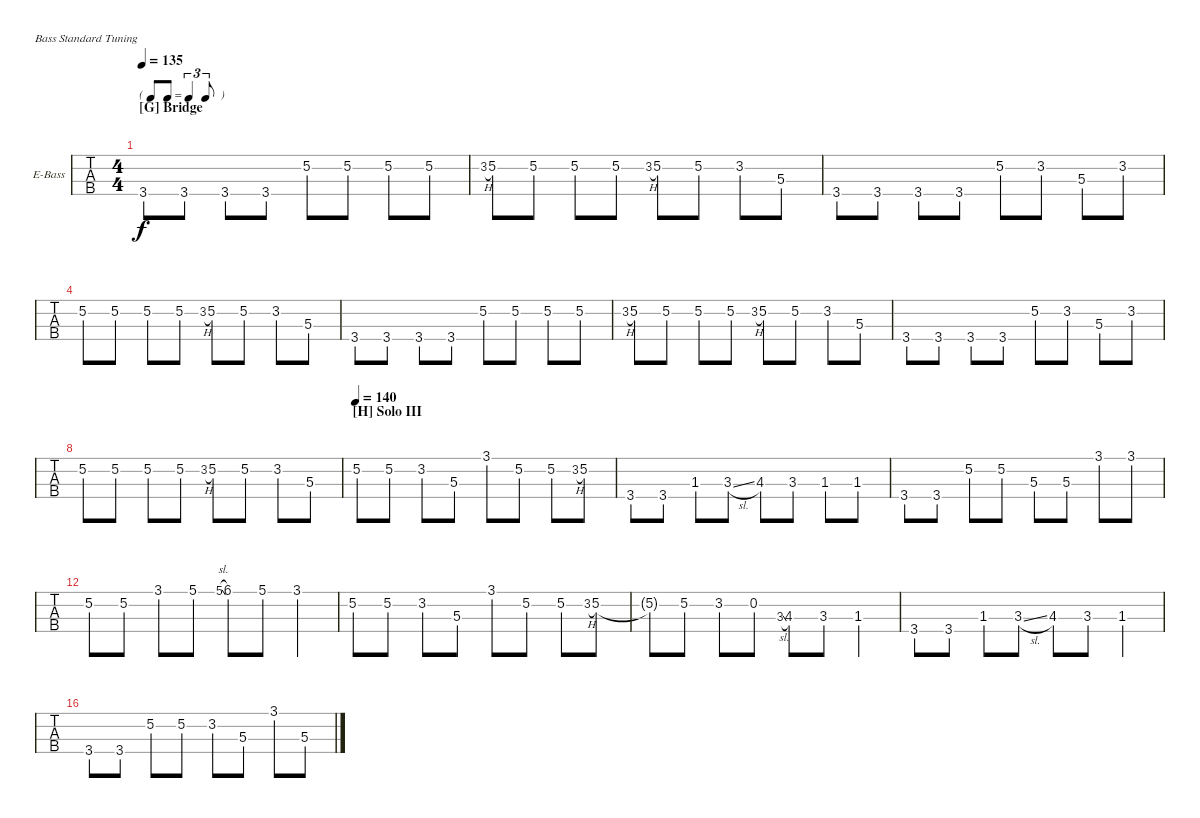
\defaultSystemsLayout 4
\bracketExtendMode nobrackets
\firstSystemTrackNameOrientation horizontal
\otherSystemsTrackNameOrientation horizontal
\defaultBarNumberDisplay FirstOfSystem
\track ("Bass" "E-Bass") {instrument electricbassfinger}
\staff {tabs}
\tuning (G2 D2 A1 E1)
\ts (4 4)
\tf triplet8th
\section ("G" "Bridge")
\scale
0.268041
\tempo 135
\accidentals auto
\clef f4
\ottava regular
\simile none
\scale
0.244275
\ks c
3.4.8{lyrics (0 "") lyrics (1 "") lyrics (2 "") lyrics (3 "") lyrics (4 "") dy f} 3.4.8{lyrics (0 "") lyrics (1 "") lyrics (2 "") lyrics (3 "") lyrics (4 "")} 3.4.8{lyrics (0 "") lyrics (1 "") lyrics (2 "") lyrics (3 "") lyrics (4 "")} 3.4.8{lyrics (0 "") lyrics (1 "") lyrics (2 "") lyrics (3 "") lyrics (4 "")} 5.2.8{lyrics (0 "") lyrics (1 "") lyrics (2 "") lyrics (3 "") lyrics (4 "")} 5.2.8{lyrics (0 "") lyrics (1 "") lyrics (2 "") lyrics (3 "") lyrics (4 "")} 5.2.8{lyrics (0 "") lyrics (1 "") lyrics (2 "") lyrics (3 "") lyrics (4 "")} 5.2.8{lyrics (0 "") lyrics (1 "") lyrics (2 "") lyrics (3 "") lyrics (4 "")} |
\scale
0.346392
\scale
0.259542 3.2{h}.8{lyrics (0 "") lyrics (1 "") lyrics (2 "") lyrics (3 "") lyrics (4 "") gr onbeat} 5.2.8{lyrics (0 "") lyrics (1 "") lyrics (2 "") lyrics (3 "") lyrics (4 "")} 5.2.8{lyrics (0 "") lyrics (1 "") lyrics (2 "") lyrics (3 "") lyrics (4 "")} 5.2.8{lyrics (0 "") lyrics (1 "") lyrics (2 "") lyrics (3 "") lyrics (4 "")} 5.2.8{lyrics (0 "") lyrics (1 "") lyrics (2 "") lyrics (3 "") lyrics (4 "")} 3.2{h}.8{lyrics (0 "") lyrics (1 "") lyrics (2 "") lyrics (3 "") lyrics (4 "") gr onbeat} 5.2.8{lyrics (0 "") lyrics (1 "") lyrics (2 "") lyrics (3 "") lyrics (4 "")} 5.2.8{lyrics (0 "") lyrics (1 "") lyrics (2 "") lyrics (3 "") lyrics (4 "")} 3.2.8 5.3.8 |
\scale
0.25567
\scale
0.244275 3.4.8{lyrics (0 "") lyrics (1 "") lyrics (2 "") lyrics (3 "") lyrics (4 "")} 3.4.8{lyrics (0 "") lyrics (1 "") lyrics (2 "") lyrics (3 "") lyrics (4 "")} 3.4.8{lyrics (0 "") lyrics (1 "") lyrics (2 "") lyrics (3 "") lyrics (4 "")} 3.4.8{lyrics (0 "") lyrics (1 "") lyrics (2 "") lyrics (3 "") lyrics (4 "")} 5.2.8{lyrics (0 "") lyrics (1 "") lyrics (2 "") lyrics (3 "") lyrics (4 "")} 3.2.8{lyrics (0 "") lyrics (1 "") lyrics (2 "") lyrics (3 "") lyrics (4 "")} 5.3.8{lyrics (0 "") lyrics (1 "") lyrics (2 "") lyrics (3 "") lyrics (4 "")} 3.2.8{lyrics (0 "") lyrics (1 "") lyrics (2 "") lyrics (3 "") lyrics (4 "")} |
\scale
0.129897
\scale
0.251908 5.2.8{lyrics (0 "") lyrics (1 "") lyrics (2 "") lyrics (3 "") lyrics (4 "")} 5.2.8{lyrics (0 "") lyrics (1 "") lyrics (2 "") lyrics (3 "") lyrics (4 "")} 5.2.8{lyrics (0 "") lyrics (1 "") lyrics (2 "") lyrics (3 "") lyrics (4 "")} 5.2.8{lyrics (0 "") lyrics (1 "") lyrics (2 "") lyrics (3 "") lyrics (4 "")} 3.2{h}.8{lyrics (0 "") lyrics (1 "") lyrics (2 "") lyrics (3 "") lyrics (4 "") gr onbeat} 5.2.8{lyrics (0 "") lyrics (1 "") lyrics (2 "") lyrics (3 "") lyrics (4 "")} 5.2.8{lyrics (0 "") lyrics (1 "") lyrics (2 "") lyrics (3 "") lyrics (4 "")} 3.2.8{lyrics (0 "") lyrics (1 "") lyrics (2 "") lyrics (3 "") lyrics (4 "")} 5.3.8 |
\scale
0.220339
\scale
0.244275 3.4.8{lyrics (0 "") lyrics (1 "") lyrics (2 "") lyrics (3 "") lyrics (4 "")} 3.4.8{lyrics (0 "") lyrics (1 "") lyrics (2 "") lyrics (3 "") lyrics (4 "")} 3.4.8{lyrics (0 "") lyrics (1 "") lyrics (2 "") lyrics (3 "") lyrics (4 "")} 3.4.8{lyrics (0 "") lyrics (1 "") lyrics (2 "") lyrics (3 "") lyrics (4 "")} 5.2.8{lyrics (0 "") lyrics (1 "") lyrics (2 "") lyrics (3 "") lyrics (4 "")} 5.2.8{lyrics (0 "") lyrics (1 "") lyrics (2 "") lyrics (3 "") lyrics (4 "")} 5.2.8{lyrics (0 "") lyrics (1 "") lyrics (2 "") lyrics (3 "") lyrics (4 "")} 5.2.8{lyrics (0 "") lyrics (1 "") lyrics (2 "") lyrics (3 "") lyrics (4 "")} |
\scale
0.284746
\scale
0.259542 3.2{h}.8{lyrics (0 "") lyrics (1 "") lyrics (2 "") lyrics (3 "") lyrics (4 "") gr onbeat} 5.2.8{lyrics (0 "") lyrics (1 "") lyrics (2 "") lyrics (3 "") lyrics (4 "")} 5.2.8{lyrics (0 "") lyrics (1 "") lyrics (2 "") lyrics (3 "") lyrics (4 "")} 5.2.8{lyrics (0 "") lyrics (1 "") lyrics (2 "") lyrics (3 "") lyrics (4 "")} 5.2.8{lyrics (0 "") lyrics (1 "") lyrics (2 "") lyrics (3 "") lyrics (4 "")} 3.2{h}.8{lyrics (0 "") lyrics (1 "") lyrics (2 "") lyrics (3 "") lyrics (4 "") gr onbeat} 5.2.8{lyrics (0 "") lyrics (1 "") lyrics (2 "") lyrics (3 "") lyrics (4 "")} 5.2.8{lyrics (0 "") lyrics (1 "") lyrics (2 "") lyrics (3 "") lyrics (4 "")} 3.2.8 5.3.8 |
\scale
0.210169
\scale
0.244275 3.4.8{lyrics (0 "") lyrics (1 "") lyrics (2 "") lyrics (3 "") lyrics (4 "")} 3.4.8{lyrics (0 "") lyrics (1 "") lyrics (2 "") lyrics (3 "") lyrics (4 "")} 3.4.8{lyrics (0 "") lyrics (1 "") lyrics (2 "") lyrics (3 "") lyrics (4 "")} 3.4.8{lyrics (0 "") lyrics (1 "") lyrics (2 "") lyrics (3 "") lyrics (4 "")} 5.2.8{lyrics (0 "") lyrics (1 "") lyrics (2 "") lyrics (3 "") lyrics (4 "")} 3.2.8{lyrics (0 "") lyrics (1 "") lyrics (2 "") lyrics (3 "") lyrics (4 "")} 5.3.8{lyrics (0 "") lyrics (1 "") lyrics (2 "") lyrics (3 "") lyrics (4 "")} 3.2.8{lyrics (0 "") lyrics (1 "") lyrics (2 "") lyrics (3 "") lyrics (4 "")} |
\scale
0.284746
\scale
0.251908 5.2.8{lyrics (0 "") lyrics (1 "") lyrics (2 "") lyrics (3 "") lyrics (4 "")} 5.2.8{lyrics (0 "") lyrics (1 "") lyrics (2 "") lyrics (3 "") lyrics (4 "")} 5.2.8{lyrics (0 "") lyrics (1 "") lyrics (2 "") lyrics (3 "") lyrics (4 "")} 5.2.8{lyrics (0 "") lyrics (1 "") lyrics (2 "") lyrics (3 "") lyrics (4 "")} 3.2{h}.8{lyrics (0 "") lyrics (1 "") lyrics (2 "") lyrics (3 "") lyrics (4 "") gr onbeat} 5.2.8{lyrics (0 "") lyrics (1 "") lyrics (2 "") lyrics (3 "") lyrics (4 "")} 5.2.8{lyrics (0 "") lyrics (1 "") lyrics (2 "") lyrics (3 "") lyrics (4 "")} 3.2.8{lyrics (0 "") lyrics (1 "") lyrics (2 "") lyrics (3 "") lyrics (4 "")} 5.3.8 |
\section ("H" "Solo III")
\scale
0.24
\tempo 140
\scale
0.255418 5.2.8{lyrics (0 "") lyrics (1 "") lyrics (2 "") lyrics (3 "") lyrics (4 "")} 5.2.8{lyrics (0 "") lyrics (1 "") lyrics (2 "") lyrics (3 "") lyrics (4 "")} 3.2.8{lyrics (0 "") lyrics (1 "") lyrics (2 "") lyrics (3 "") lyrics (4 "")} 5.3.8{lyrics (0 "") lyrics (1 "") lyrics (2 "") lyrics (3 "") lyrics (4 "")} 3.1.8{lyrics (0 "") lyrics (1 "") lyrics (2 "") lyrics (3 "") lyrics (4 "")} 5.2.8{lyrics (0 "") lyrics (1 "") lyrics (2 "") lyrics (3 "") lyrics (4 "")} 5.2.8{lyrics (0 "") lyrics (1 "") lyrics (2 "") lyrics (3 "") lyrics (4 "")} 3.2{h}.8{lyrics (0 "") lyrics (1 "") lyrics (2 "") lyrics (3 "") lyrics (4 "") gr onbeat} 5.2.8 |
\scale
0.24
\scale
0.247678 3.4.8{lyrics (0 "") lyrics (1 "") lyrics (2 "") lyrics (3 "") lyrics (4 "")} 3.4.8{lyrics (0 "") lyrics (1 "") lyrics (2 "") lyrics (3 "") lyrics (4 "")} 1.3.8{lyrics (0 "") lyrics (1 "") lyrics (2 "") lyrics (3 "") lyrics (4 "")} 3.3{sl}.8{lyrics (0 "") lyrics (1 "") lyrics (2 "") lyrics (3 "") lyrics (4 "")} 4.3.8{lyrics (0 "") lyrics (1 "") lyrics (2 "") lyrics (3 "") lyrics (4 "")} 3.3.8{lyrics (0 "") lyrics (1 "") lyrics (2 "") lyrics (3 "") lyrics (4 "")} 1.3.8{lyrics (0 "") lyrics (1 "") lyrics (2 "") lyrics (3 "") lyrics (4 "")} 1.3.8{lyrics (0 "") lyrics (1 "") lyrics (2 "") lyrics (3 "") lyrics (4 "")} |
\scale
0.177143
\scale
0.247678 3.4.8{lyrics (0 "") lyrics (1 "") lyrics (2 "") lyrics (3 "") lyrics (4 "")} 3.4.8{lyrics (0 "") lyrics (1 "") lyrics (2 "") lyrics (3 "") lyrics (4 "")} 5.2.8{lyrics (0 "") lyrics (1 "") lyrics (2 "") lyrics (3 "") lyrics (4 "")} 5.2.8{lyrics (0 "") lyrics (1 "") lyrics (2 "") lyrics (3 "") lyrics (4 "")} 5.3.8{lyrics (0 "") lyrics (1 "") lyrics (2 "") lyrics (3 "") lyrics (4 "")} 5.3.8{lyrics (0 "") lyrics (1 "") lyrics (2 "") lyrics (3 "") lyrics (4 "")} 3.1.8{lyrics (0 "") lyrics (1 "") lyrics (2 "") lyrics (3 "") lyrics (4 "")} 3.1.8{lyrics (0 "") lyrics (1 "") lyrics (2 "") lyrics (3 "") lyrics (4 "")} |
\scale
0.342857
\scale
0.249226 5.2.8{lyrics (0 "") lyrics (1 "") lyrics (2 "") lyrics (3 "") lyrics (4 "")} 5.2.8{lyrics (0 "") lyrics (1 "") lyrics (2 "") lyrics (3 "") lyrics (4 "")} 3.1.8{lyrics (0 "") lyrics (1 "") lyrics (2 "") lyrics (3 "") lyrics (4 "")} 5.1.8{lyrics (0 "") lyrics (1 "") lyrics (2 "") lyrics (3 "") lyrics (4 "")} 5.1{sl}.8{lyrics (0 "") lyrics (1 "") lyrics (2 "") lyrics (3 "") lyrics (4 "") gr onbeat} 6.1.8{lyrics (0 "") lyrics (1 "") lyrics (2 "") lyrics (3 "") lyrics (4 "")} 5.1.8{lyrics (0 "") lyrics (1 "") lyrics (2 "") lyrics (3 "") lyrics (4 "")} 3.1.4{lyrics (0 "") lyrics (1 "") lyrics (2 "") lyrics (3 "") lyrics (4 "")} |
\scale
0.189189
\scale
0.260252 5.2.8{lyrics (0 "") lyrics (1 "") lyrics (2 "") lyrics (3 "") lyrics (4 "")} 5.2.8{lyrics (0 "") lyrics (1 "") lyrics (2 "") lyrics (3 "") lyrics (4 "")} 3.2.8{lyrics (0 "") lyrics (1 "") lyrics (2 "") lyrics (3 "") lyrics (4 "")} 5.3.8{lyrics (0 "") lyrics (1 "") lyrics (2 "") lyrics (3 "") lyrics (4 "")} 3.1.8{lyrics (0 "") lyrics (1 "") lyrics (2 "") lyrics (3 "") lyrics (4 "")} 5.2.8{lyrics (0 "") lyrics (1 "") lyrics (2 "") lyrics (3 "") lyrics (4 "")} 5.2.8{lyrics (0 "") lyrics (1 "") lyrics (2 "") lyrics (3 "") lyrics (4 "")} 3.2{h}.8{lyrics (0 "") lyrics (1 "") lyrics (2 "") lyrics (3 "") lyrics (4 "") gr onbeat} 5.2.8 |
\scale
0.27027
\scale
0.250789 5.2{t}.8{lyrics (0 "") lyrics (1 "") lyrics (2 "") lyrics (3 "") lyrics (4 "")} 5.2.8{lyrics (0 "") lyrics (1 "") lyrics (2 "") lyrics (3 "") lyrics (4 "")} 3.2.8{lyrics (0 "") lyrics (1 "") lyrics (2 "") lyrics (3 "") lyrics (4 "")} 0.2.8{lyrics (0 "") lyrics (1 "") lyrics (2 "") lyrics (3 "") lyrics (4 "")} 3.3{sl}.8{lyrics (0 "") lyrics (1 "") lyrics (2 "") lyrics (3 "") lyrics (4 "") gr onbeat} 4.3.8{lyrics (0 "") lyrics (1 "") lyrics (2 "") lyrics (3 "") lyrics (4 "")} 3.3.8{lyrics (0 "") lyrics (1 "") lyrics (2 "") lyrics (3 "") lyrics (4 "")} 1.3.4{lyrics (0 "") lyrics (1 "") lyrics (2 "") lyrics (3 "") lyrics (4 "")} |
\scale
0.27027
\scale
0.236593 3.4.8{lyrics (0 "") lyrics (1 "") lyrics (2 "") lyrics (3 "") lyrics (4 "")} 3.4.8{lyrics (0 "") lyrics (1 "") lyrics (2 "") lyrics (3 "") lyrics (4 "")} 1.3.8{lyrics (0 "") lyrics (1 "") lyrics (2 "") lyrics (3 "") lyrics (4 "")} 3.3{sl}.8{lyrics (0 "") lyrics (1 "") lyrics (2 "") lyrics (3 "") lyrics (4 "")} 4.3.8{lyrics (0 "") lyrics (1 "") lyrics (2 "") lyrics (3 "") lyrics (4 "")} 3.3.8{lyrics (0 "") lyrics (1 "") lyrics (2 "") lyrics (3 "") lyrics (4 "")} 1.3.4{lyrics (0 "") lyrics (1 "") lyrics (2 "") lyrics (3 "") lyrics (4 "")} |
\scale
0.27027
\scale
0.252366 3.4.8{lyrics (0 "") lyrics (1 "") lyrics (2 "") lyrics (3 "") lyrics (4 "")} 3.4.8{lyrics (0 "") lyrics (1 "") lyrics (2 "") lyrics (3 "") lyrics (4 "")} 5.2.8{lyrics (0 "") lyrics (1 "") lyrics (2 "") lyrics (3 "") lyrics (4 "")} 5.2.8{lyrics (0 "") lyrics (1 "") lyrics (2 "") lyrics (3 "") lyrics (4 "")} 3.2.8{lyrics (0 "") lyrics (1 "") lyrics (2 "") lyrics (3 "") lyrics (4 "")} 5.3.8{lyrics (0 "") lyrics (1 "") lyrics (2 "") lyrics (3 "") lyrics (4 "")} 3.1.8{lyrics (0 "") lyrics (1 "") lyrics (2 "") lyrics (3 "") lyrics (4 "")} 5.3.8{lyrics (0 "") lyrics (1 "") lyrics (2 "") lyrics (3 "") lyrics (4 "")}
